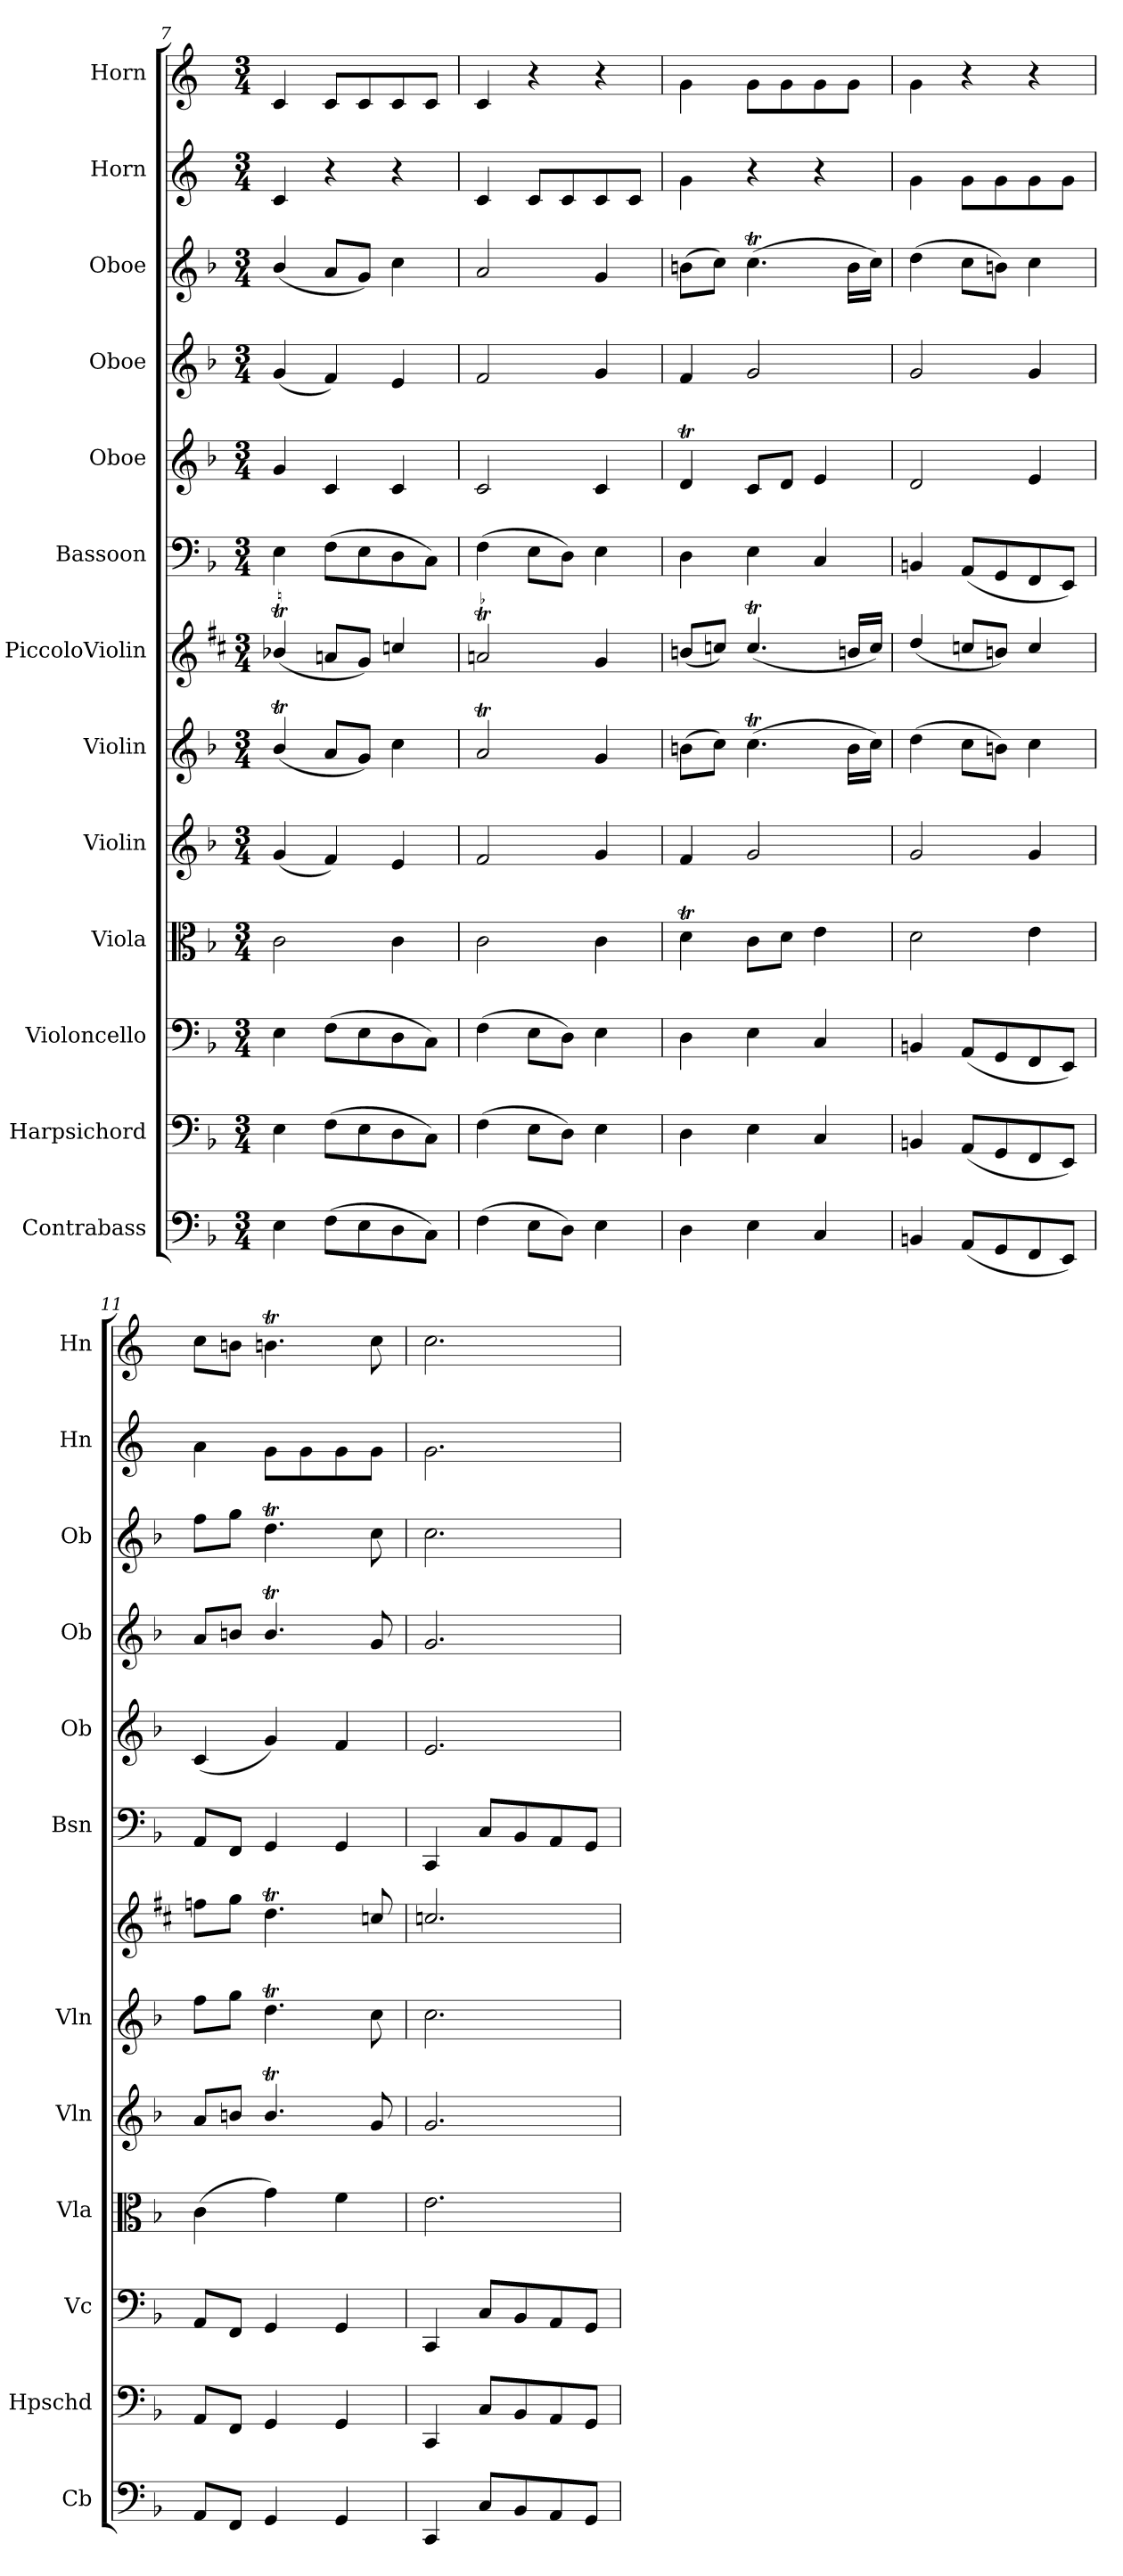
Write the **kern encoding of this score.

**kern	**kern	**kern	**kern	**kern	**kern	**kern	**kern	**kern	**kern	**kern	**kern	**kern
*part13	*part12	*part11	*part10	*part9	*part8	*part7	*part6	*part5	*part4	*part3	*part2	*part1
*staff13	*staff12	*staff11	*staff10	*staff9	*staff8	*staff7	*staff6	*staff5	*staff4	*staff3	*staff2	*staff1
*I"Contrabass	*I"Harpsichord	*I"Violoncello	*I"Viola	*I"Violin	*I"Violin	*I"PiccoloViolin	*I"Bassoon	*I"Oboe	*I"Oboe	*I"Oboe	*I"Horn	*I"Horn
*I'Cb	*I'Hpschd	*I'Vc	*I'Vla	*I'Vln	*I'Vln	*	*I'Bsn	*I'Ob	*I'Ob	*I'Ob	*I'Hn	*I'Hn
*clefF4	*clefF4	*clefF4	*clefC3	*clefG2	*clefG2	*clefG2	*clefF4	*clefG2	*clefG2	*clefG2	*clefG2	*clefG2
*k[b-]	*k[b-]	*k[b-]	*k[b-]	*k[b-]	*k[b-]	*k[f#c#]	*k[b-]	*k[b-]	*k[b-]	*k[b-]	*k[]	*k[]
*M3/4	*M3/4	*M3/4	*M3/4	*M3/4	*M3/4	*M3/4	*M3/4	*M3/4	*M3/4	*M3/4	*M3/4	*M3/4
=7	=7	=7	=7	=7	=7	=7	=7	=7	=7	=7	=7	=7
4E\	4E\	4E\	2c\	(4g/	(4b-T/	(4b-XT/	4E\	4g/	(4g/	(4b-/	4c/	4c/
(8F\L	(8F\L	(8F\L	.	4f/)	8a/L	8an/L	(8F\L	4c/	4f/)	8a/L	4r	8c/L
8E\	8E\	8E\	.	.	8g/J)	8g/J)	8E\	.	.	8g/J)	.	8c/
8D\	8D\	8D\	4c\	4e/	4cc\	4ccn/	8D\	4c/	4e/	4cc\	4r	8c/
8C\J)	8C\J)	8C\J)	.	.	.	.	8C\J)	.	.	.	.	8c/J
=8	=8	=8	=8	=8	=8	=8	=8	=8	=8	=8	=8	=8
!	!	!	!	!	!	!LO:TR:acc=-	!	!	!	!	!	!
(4F\	(4F\	(4F\	2c\	2f/	2at/	2ant/	(4F\	2c/	2f/	2a/	4c/	4c/
8E\L	8E\L	8E\L	.	.	.	.	8E\L	.	.	.	8c/L	4r
8D\J)	8D\J)	8D\J)	.	.	.	.	8D\J)	.	.	.	8c/	.
4E\	4E\	4E\	4c\	4g/	4g/	4g/	4E\	4c/	4g/	4g/	8c/	4r
.	.	.	.	.	.	.	.	.	.	.	8c/J	.
=9	=9	=9	=9	=9	=9	=9	=9	=9	=9	=9	=9	=9
4D\	4D\	4D\	4dT\	4f/	(8bn\L	(8bn/L	4D\	4dT/	4f/	(8bn\L	4g\	4g\
.	.	.	.	.	8cc\J)	8ccn/J)	.	.	.	8cc\J)	.	.
4E\	4E\	4E\	8c\L	2g/	(4.ccT\	(4.ccT/	4E\	8c/L	2g/	(4.ccT\	4r	8g\L
.	.	.	8d\J	.	.	.	.	8d/J	.	.	.	8g\
4C/	4C/	4C/	4e\	.	.	.	4C/	4e/	.	.	4r	8g\
.	.	.	.	.	16b\LL	16bn/LL	.	.	.	16b\LL	.	8g\J
.	.	.	.	.	16cc\JJ)	16cc/JJ)	.	.	.	16cc\JJ)	.	.
=10	=10	=10	=10	=10	=10	=10	=10	=10	=10	=10	=10	=10
4BBn/	4BBn/	4BBn/	2d\	2g/	(4dd\	(4dd/	4BBn/	2d/	2g/	(4dd\	4g\	4g\
(8AA/L	(8AA/L	(8AA/L	.	.	8cc\L	8ccn/L	(8AA/L	.	.	8cc\L	8g\L	4r
8GG/	8GG/	8GG/	.	.	8bn\J)	8bn/J)	8GG/	.	.	8bn\J)	8g\	.
8FF/	8FF/	8FF/	4e\	4g/	4cc\	4cc/	8FF/	4e/	4g/	4cc\	8g\	4r
8EE/J)	8EE/J)	8EE/J)	.	.	.	.	8EE/J)	.	.	.	8g\J	.
=11	=11	=11	=11	=11	=11	=11	=11	=11	=11	=11	=11	=11
8AA/L	8AA/L	8AA/L	(4c\	8a/L	8ff\L	8ffn\L	8AA/L	(4c/	8a/L	8ff\L	4a\	8cc\L
8FF/J	8FF/J	8FF/J	.	8bn/J	8gg\J	8gg\J	8FF/J	.	8bn/J	8gg\J	.	8bn\J
4GG/	4GG/	4GG/	4g\)	4.bt/	4.ddT\	4.ddT\	4GG/	4g/)	4.bt/	4.ddT\	8g\L	4.bnt\
.	.	.	.	.	.	.	.	.	.	.	8g\	.
4GG/	4GG/	4GG/	4f\	.	.	.	4GG/	4f/	.	.	8g\	.
.	.	.	.	8g/	8cc\	8ccn/	.	.	8g/	8cc\	8g\J	8cc\
=12	=12	=12	=12	=12	=12	=12	=12	=12	=12	=12	=12	=12
4CC/	4CC/	4CC/	2.e\	2.g/	2.cc\	2.ccn/	4CC/	2.e/	2.g/	2.cc\	2.g\	2.cc\
8C/L	8C/L	8C/L	.	.	.	.	8C/L	.	.	.	.	.
8BB-/	8BB-/	8BB-/	.	.	.	.	8BB-/	.	.	.	.	.
8AA/	8AA/	8AA/	.	.	.	.	8AA/	.	.	.	.	.
8GG/J	8GG/J	8GG/J	.	.	.	.	8GG/J	.	.	.	.	.
=	=	=	=	=	=	=	=	=	=	=	=	=
*-	*-	*-	*-	*-	*-	*-	*-	*-	*-	*-	*-	*-
